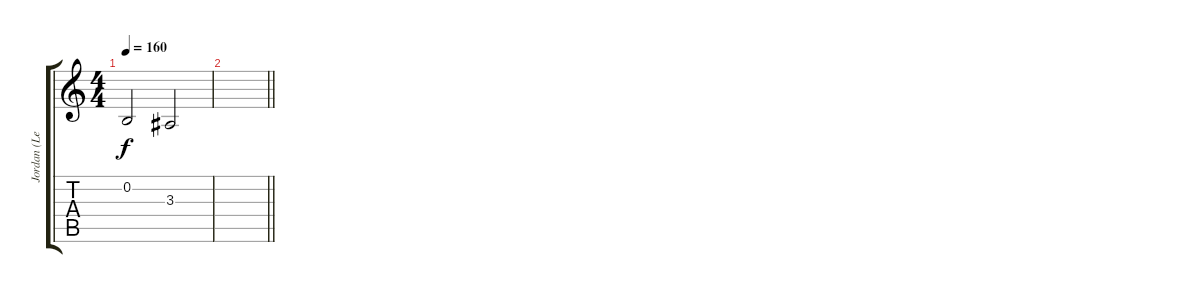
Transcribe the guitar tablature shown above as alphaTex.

\track ("Jordan (Lead Vocals)" "Jordan (Le") {instrument altosax}
\staff {score tabs}
\tuning (E4 B3 G3 D3 A2 E2) {hide}
\ts (4 4)
\tempo 160
\clef g2
\ks c
0.2.2{dy f} 3.3.2 |
\barLineRight lightlight
